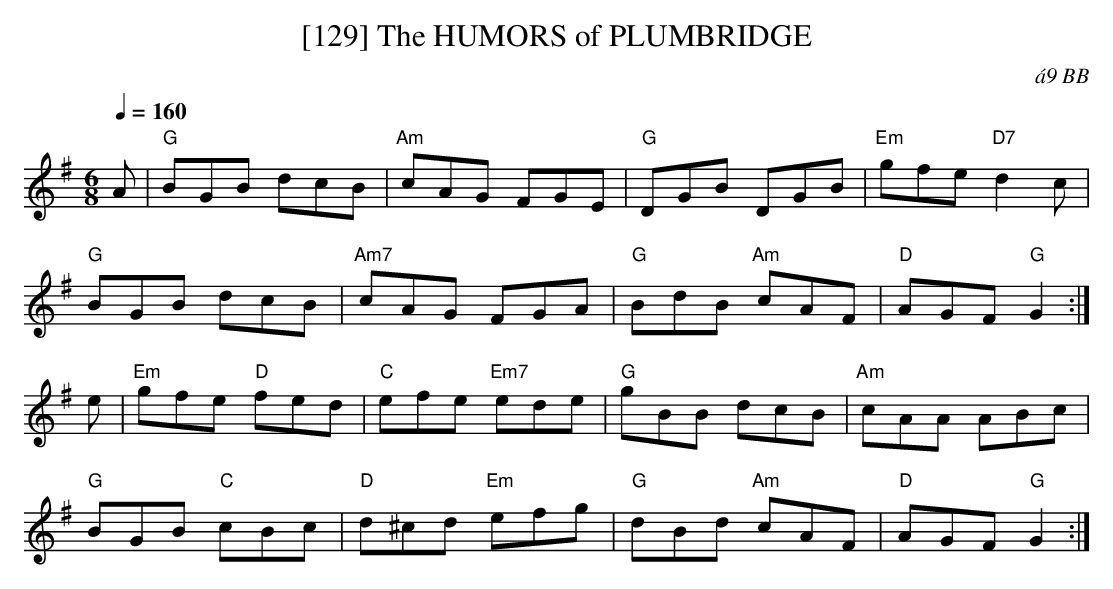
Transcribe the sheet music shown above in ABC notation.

X:1
T:[129] The HUMORS of PLUMBRIDGE
C:\'a9 BB
Q:1/4=160
M:6/8
L:1/8
K:G
A|"G"BGB dcB|"Am"cAG FGE|"G"DGB DGB|"Em"gfe "D7"d2 c|
"G"BGB dcB|"Am7"cAG FGA|"G"BdB "Am"cAF|"D"AGF "G"G2 :|
e|"Em"gfe "D"fed|"C"efe "Em7"ede|"G"gBB dcB|"Am"cAA ABc|
"G"BGB "C"cBc|"D"d^cd "Em"efg|"G"dBd "Am"cAF|"D"AGF "G"G2 :|
